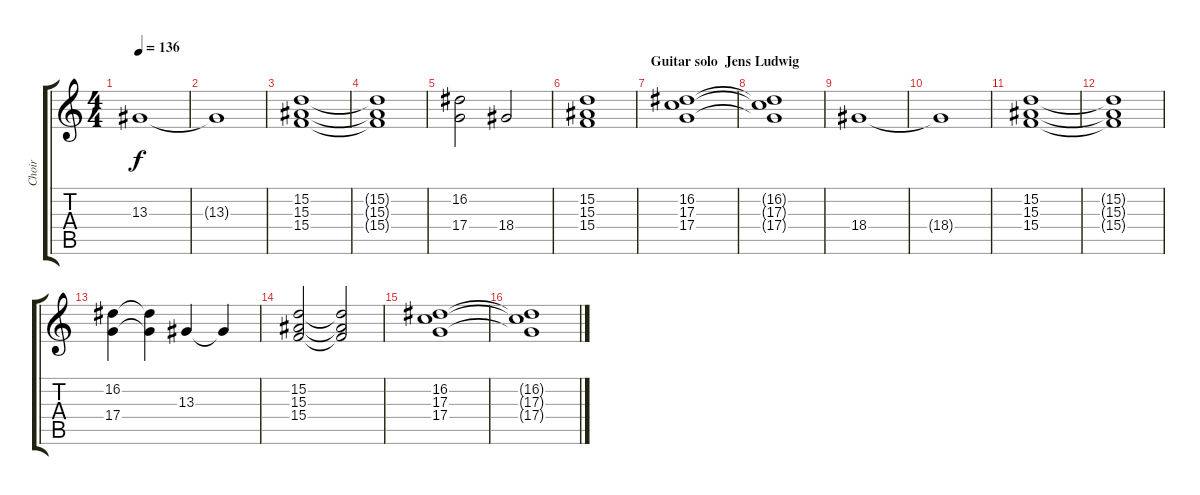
\track ("Choir" "Choir") {instrument choiraahs}
\staff {score tabs}
\tuning (E4 B3 G3 D3 A2 E2) {hide}
\ts (4 4)
\tempo 136
\clef g2
\ks c
13.3.1{dy f} |
13.3{t}.1 |
(15.2 15.3 15.4).1 |
(15.2{t} 15.3{t} 15.4{t}).1 |
(16.2 17.4).2 18.4.2 |
(15.2 15.3 15.4).1 |
\section ("" "Guitar solo  Jens Ludwig")
(16.2 17.3 17.4).1 |
(16.2{t} 17.3{t} 17.4{t}).1 |
18.4.1 |
18.4{t}.1 |
(15.2 15.3 15.4).1 |
(15.2{t} 15.3{t} 15.4{t}).1 |
(16.2 17.4).4 (16.2{t} 17.4{t}).4 13.3.4 13.3{t}.4 |
(15.2 15.3 15.4).2 (15.2{t} 15.3{t} 15.4{t}).2 |
(16.2 17.3 17.4).1 |
(16.2{t} 17.3{t} 17.4{t}).1
